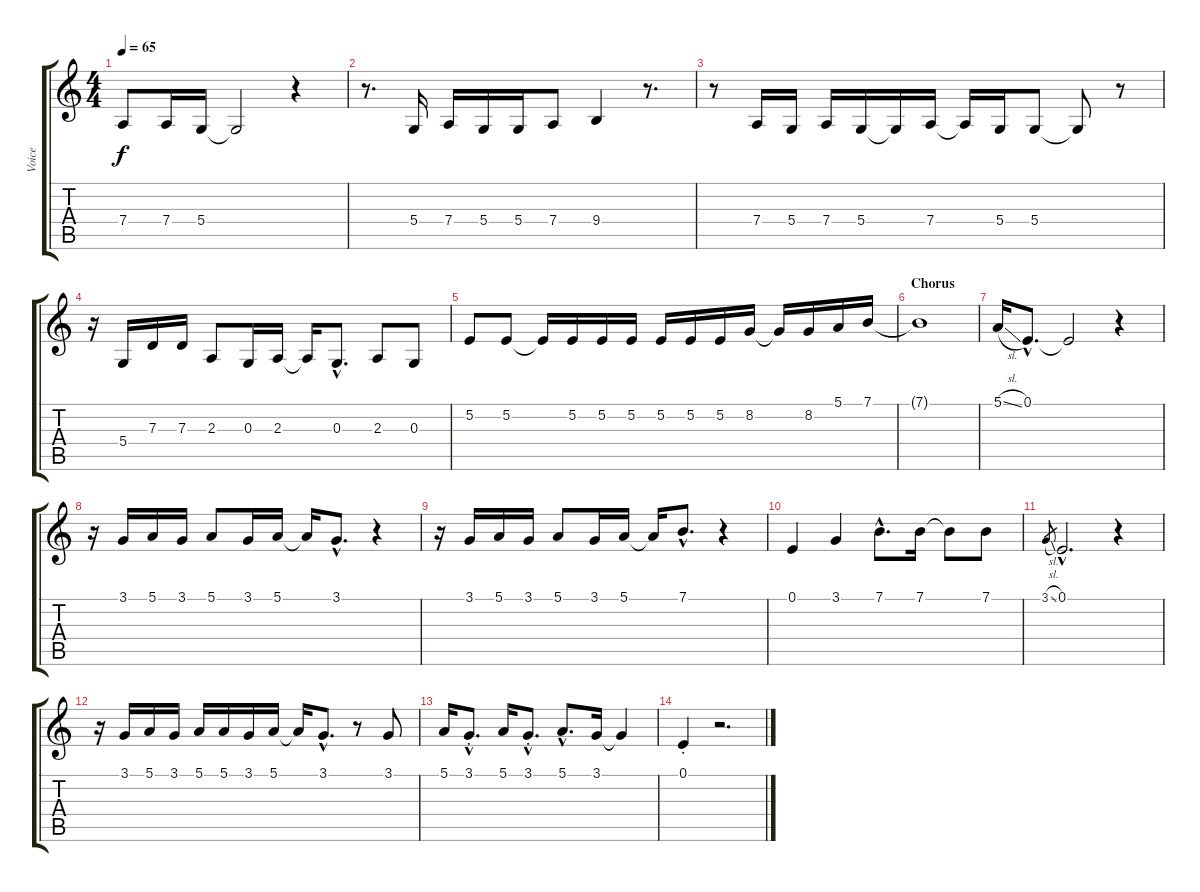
\track ("Voice" "Voice") {instrument flute}
\staff {score tabs}
\tuning (E4 B3 G3 D3 A2 E2) {hide}
\ts (4 4)
\tempo 65
\clef g2
\ks c
7.4{t}.8{dy f} 7.4.16 5.4.16 5.4{t}.2 r.4 |
r.8{d} 5.4.16 7.4.16 5.4.16 5.4.16 7.4.8 9.4.4 r.8{d} |
r.8 7.4.16 5.4.16 7.4.16 5.4.16 5.4{t}.16 7.4.16 7.4{t}.16 5.4.16 5.4.8 5.4{t}.8 r.8 |
r.16 5.4.16 7.3.16 7.3.16 2.3.8 0.3.16 2.3.16 2.3{t}.16 0.3{hac}.8{d} 2.3.8 0.3.8 |
5.2.8 5.2.8 5.2{t}.16 5.2.16 5.2.16 5.2.16 5.2.16 5.2.16 5.2.16 8.2.16 8.2{t}.16 8.2.16 5.1.16 7.1.16 |
\section ("" "Chorus")
7.1{t}.1 |
5.1{sl}.16 0.1{hac}.8{d} 0.1{t}.2 r.4 |
r.16 3.1.16 5.1.16 3.1.16 5.1.8 3.1.16 5.1.16 5.1{t}.16 3.1{hac}.8{d} r.4 |
r.16 3.1.16 5.1.16 3.1.16 5.1.8 3.1.16 5.1.16 5.1{t}.16 7.1{hac}.8{d} r.4 |
0.1.4 3.1.4 7.1{hac}.8{d} 7.1.16 7.1{t}.8 7.1.8 |
3.1{sl}.8{gr} 0.1{hac}.2{d} r.4 |
r.16 3.1.16 5.1.16 3.1.16 5.1.16 5.1.16 3.1.16 5.1.16 5.1{t}.16 3.1{hac}.8{d} r.8 3.1.8 |
5.1.16 3.1{hac st}.8{d} 5.1.16 3.1{hac st}.8{d} 5.1{hac}.8{d} 3.1.16 3.1{t}.4 |
0.1{st}.4 r.2{d}
